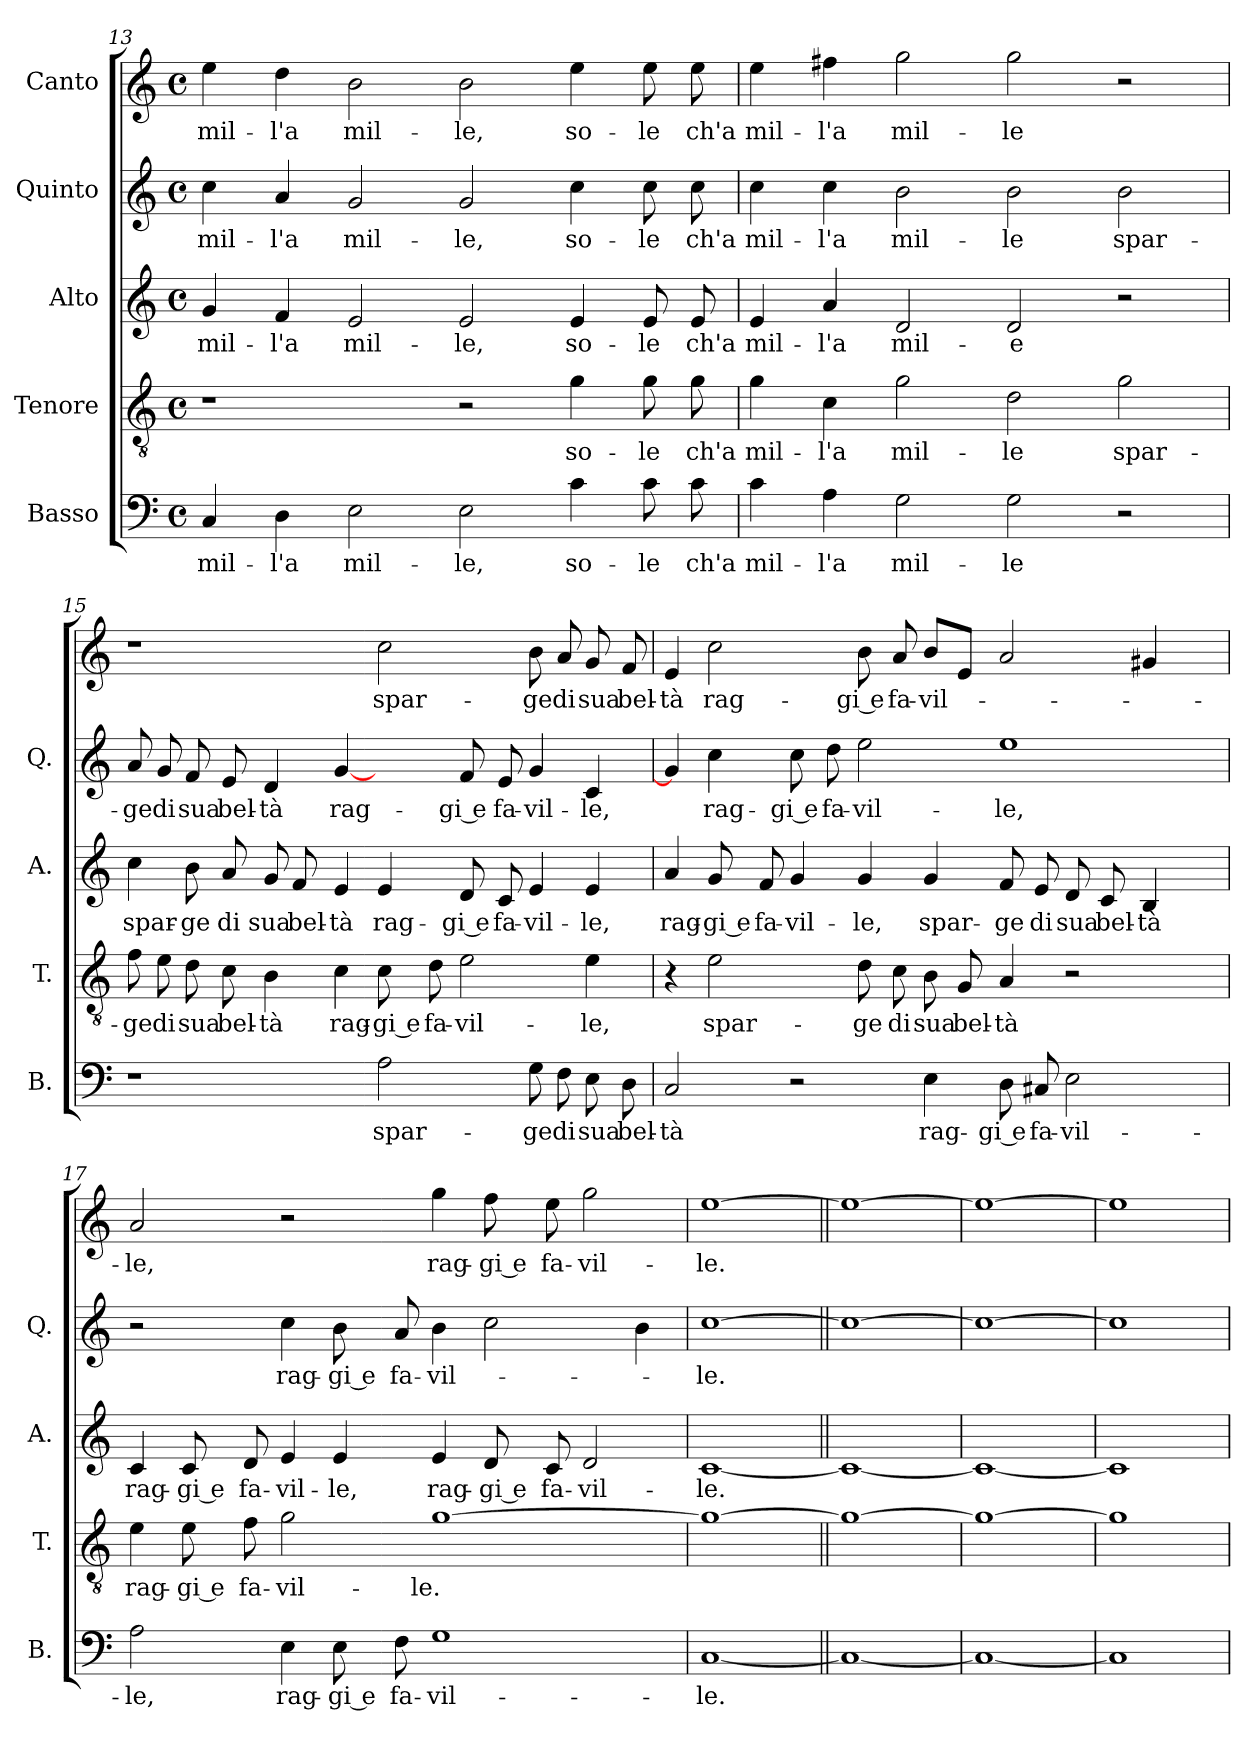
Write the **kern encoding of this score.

**kern	**text	**kern	**text	**kern	**text	**kern	**text	**kern	**text
*part5	*part5	*part4	*part4	*part3	*part3	*part2	*part2	*part1	*part1
*staff5	*staff5	*staff4	*staff4	*staff3	*staff3	*staff2	*staff2	*staff1	*staff1
*I"Basso	*	*I"Tenore	*	*I"Alto	*	*I"Quinto	*	*I"Canto	*
*I'B.	*	*I'T.	*	*I'A.	*	*I'Q.	*	*	*
*clefF4	*	*clefGv2	*	*clefG2	*	*clefG2	*	*clefG2	*
*k[]	*	*k[]	*	*k[]	*	*k[]	*	*k[]	*
*C:	*	*C:	*	*C:	*	*C:	*	*C:	*
*M4/4	*	*M4/4	*	*M4/4	*	*M4/4	*	*M4/4	*
*met(c)	*	*met(c)	*	*met(c)	*	*met(c)	*	*met(c)	*
=13	=13	=13	=13	=13	=13	=13	=13	=13	=13
4C/	mil-	1r	.	4g/	mil-	4cc\	mil-	4ee\	mil-
4D\	-l'a	.	.	4f/	-l'a	4a/	-l'a	4dd\	-l'a
2E\	mil-	.	.	2e/	mil-	2g/	mil-	2b\	mil-
2E\	-le,	2r	.	2e/	-le,	2g/	-le,	2b\	-le,
4c\	so-	4g\	so-	4e/	so-	4cc\	so-	4ee\	so-
8c\	-le	8g\	-le	8e/	-le	8cc\	-le	8ee\	-le
8c\	ch'a	8g\	ch'a	8e/	ch'a	8cc\	ch'a	8ee\	ch'a
=14	=14	=14	=14	=14	=14	=14	=14	=14	=14
4c\	mil-	4g\	mil-	4e/	mil-	4cc\	mil-	4ee\	mil-
4A\	-l'a	4c\	-l'a	4a/	-l'a	4cc\	-l'a	4ff#X\	-l'a
2G\	mil-	2g\	mil-	2d/	mil-	2b\	mil-	2gg\	mil-
2G\	-le	2d\	-le	2d/	-e	2b\	-le	2gg\	-le
2r	.	2g\	spar-	2r	.	2b\	spar-	2r	.
=15	=15	=15	=15	=15	=15	=15	=15	=15	=15
1r	.	8f\	-ge	4cc\	spar-	8a/	-ge	1r	.
.	.	8e\	di	.	.	8g/	di	.	.
.	.	8d\	sua	8b\	-ge	8f/	sua	.	.
.	.	8c\	bel-	8a/	di	8e/	bel-	.	.
.	.	4B\	-tà	8g/	sua	4d/	-tà	.	.
.	.	.	.	8f/	bel-	.	.	.	.
.	.	4c\	rag-	4e/	-tà	[4g/	rag-	.	.
2A\	spar-	8c\	-gi e	4e/	rag-	4ryy	.	2cc\	spar-
.	.	8d\	fa-	.	.	.	.	.	.
.	.	2e\	-vil-	8d/	-gi e	8f/	-gi e	.	.
.	.	.	.	8c/	fa-	8e/	fa-	.	.
8G\	-ge	.	.	4e/	-vil-	4g/	-vil-	8b\	-ge
8F\	di	.	.	.	.	.	.	8a/	di
8E\	sua	4e\	-le,	4e/	-le,	4c/	-le,	8g/	sua
8D\	bel-	.	.	.	.	.	.	8f/	bel-
=16	=16	=16	=16	=16	=16	=16	=16	=16	=16
2C/	-tà	4r	.	4a/	rag-	4g/]	.	4e/	-tà
.	.	2e\	spar-	8g/	-gi e	4cc\	rag-	2cc\	rag-
.	.	.	.	8f/	fa-	.	.	.	.
2r	.	.	.	4g/	-vil-	8cc\	-gi e	.	.
.	.	.	.	.	.	8dd\	fa-	.	.
.	.	8d\	-ge	4g/	-le,	2ee\	-vil-	8b\	-gi e
.	.	8c\	di	.	.	.	.	8a/	fa-
4E\	rag-	8B\	sua	4g/	spar-	.	.	8b/L	-vil-
.	.	8G/	bel-	.	.	.	.	8e/J	.
8D\	-gi e	4A/	-tà	8f/	-ge	1ee\	-le,	2a/	.
8C#X/	fa-	.	.	8e/	di	.	.	.	.
2E\	-vil-	2r	.	8d/	sua	.	.	.	.
.	.	.	.	8c/	bel-	.	.	.	.
.	.	.	.	4B/	-tà	.	.	4g#X/	.
4ryy	.	4ryy	.	4ryy	.	.	.	4ryy	.
=17	=17	=17	=17	=17	=17	=17	=17	=17	=17
2A\	-le,	4e\	rag-	4c/	rag-	2r	.	2a/	-le,
.	.	8e\	-gi e	8c/	-gi e	.	.	.	.
.	.	8f\	fa-	8d/	fa-	.	.	.	.
4E\	rag-	2g\	-vil-	4e/	-vil-	4cc\	rag-	2r	.
8E\	-gi e	.	.	4e/	-le,	8b\	-gi e	.	.
8F\	fa-	.	.	.	.	8a/	fa-	.	.
1G\	-vil-	[1g\	-le.	4e/	rag-	4b\	-vil-	4gg\	rag-
.	.	.	.	8d/	-gi e	2cc\	.	8ff\	-gi e
.	.	.	.	8c/	fa-	.	.	8ee\	fa-
.	.	.	.	2d/	-vil-	.	.	2gg\	-vil-
.	.	.	.	.	.	4b\	.	.	.
=18	=18	=18	=18	=18	=18	=18	=18	=18	=18
[1C/	-le.	1g\_	.	[1c/	-le.	[1cc\	-le.	[1ee\	-le.
=19||	=19||	=19||	=19||	=19||	=19||	=19||	=19||	=19||	=19||
1C/_	.	1g\_	.	1c/_	.	1cc\_	.	1ee\_	.
=20	=20	=20	=20	=20	=20	=20	=20	=20	=20
1C/_	.	1g\_	.	1c/_	.	1cc\_	.	1ee\_	.
=21	=21	=21	=21	=21	=21	=21	=21	=21	=21
1C/]	.	1g\]	.	1c/]	.	1cc\]	.	1ee\]	.
=	=	=	=	=	=	=	=	=	=
*-	*-	*-	*-	*-	*-	*-	*-	*-	*-
